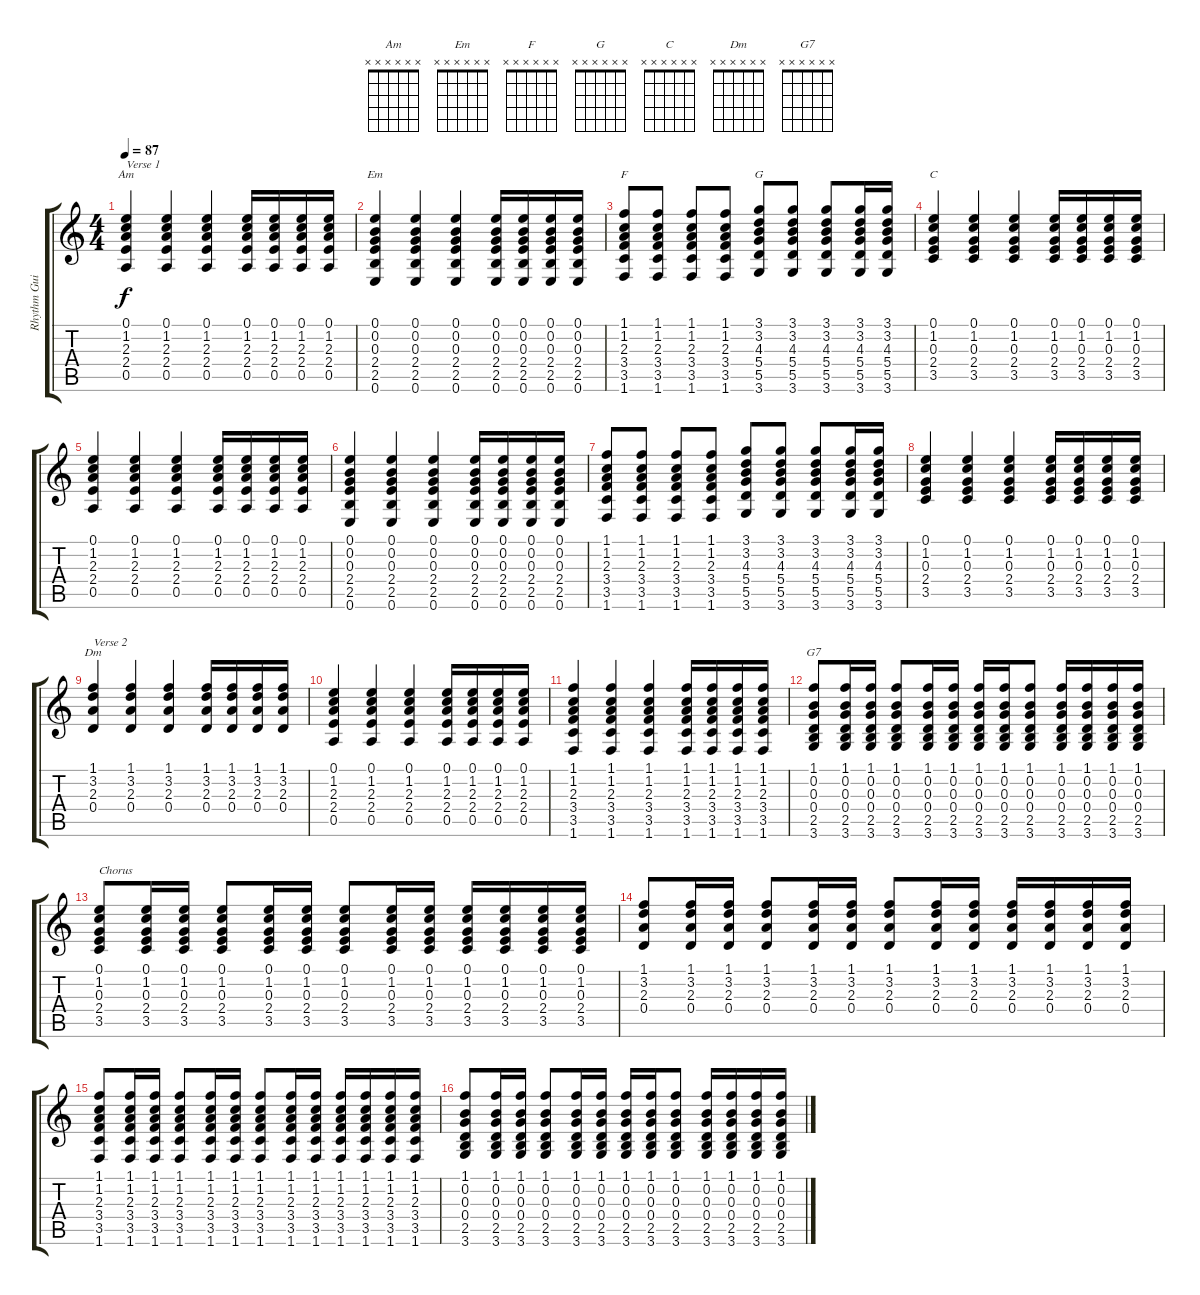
\track ("Rhythm Guitar" "Rhythm Gui") {instrument acousticguitarsteel}
\staff {score tabs}
\tuning (E4 B3 G3 D3 A2 E2) {hide}
\chord ("Am" x x x x x x)
\chord ("Em" x x x x x x)
\chord ("F" x x x x x x)
\chord ("G" x x x x x x)
\chord ("C" x x x x x x)
\chord ("Dm" x x x x x x)
\chord ("G7" x x x x x x)
\ts (4 4)
\tempo 87
\clef g2
\ks c
(0.1 1.2 2.3 2.4 0.5).4{ch "Am" txt "Verse 1" dy f} (0.1 1.2 2.3 2.4 0.5).4 (0.1 1.2 2.3 2.4 0.5).4 (0.1 1.2 2.3 2.4 0.5).16 (0.1 1.2 2.3 2.4 0.5).16 (0.1 1.2 2.3 2.4 0.5).16 (0.1 1.2 2.3 2.4 0.5).16 |
(0.1 0.2 0.3 2.4 2.5 0.6).4{ch "Em"} (0.1 0.2 0.3 2.4 2.5 0.6).4 (0.1 0.2 0.3 2.4 2.5 0.6).4 (0.1 0.2 0.3 2.4 2.5 0.6).16 (0.1 0.2 0.3 2.4 2.5 0.6).16 (0.1 0.2 0.3 2.4 2.5 0.6).16 (0.1 0.2 0.3 2.4 2.5 0.6).16 |
(1.1 1.2 2.3 3.4 3.5 1.6).8{ch "F"} (1.1 1.2 2.3 3.4 3.5 1.6).8 (1.1 1.2 2.3 3.4 3.5 1.6).8 (1.1 1.2 2.3 3.4 3.5 1.6).8 (3.1 3.2 4.3 5.4 5.5 3.6).8{ch "G"} (3.1 3.2 4.3 5.4 5.5 3.6).8 (3.1 3.2 4.3 5.4 5.5 3.6).8 (3.1 3.2 4.3 5.4 5.5 3.6).16 (3.1 3.2 4.3 5.4 5.5 3.6).16 |
(0.1 1.2 0.3 2.4 3.5).4{ch "C"} (0.1 1.2 0.3 2.4 3.5).4 (0.1 1.2 0.3 2.4 3.5).4 (0.1 1.2 0.3 2.4 3.5).16 (0.1 1.2 0.3 2.4 3.5).16 (0.1 1.2 0.3 2.4 3.5).16 (0.1 1.2 0.3 2.4 3.5).16 |
(0.1 1.2 2.3 2.4 0.5).4 (0.1 1.2 2.3 2.4 0.5).4 (0.1 1.2 2.3 2.4 0.5).4 (0.1 1.2 2.3 2.4 0.5).16 (0.1 1.2 2.3 2.4 0.5).16 (0.1 1.2 2.3 2.4 0.5).16 (0.1 1.2 2.3 2.4 0.5).16 |
(0.1 0.2 0.3 2.4 2.5 0.6).4 (0.1 0.2 0.3 2.4 2.5 0.6).4 (0.1 0.2 0.3 2.4 2.5 0.6).4 (0.1 0.2 0.3 2.4 2.5 0.6).16 (0.1 0.2 0.3 2.4 2.5 0.6).16 (0.1 0.2 0.3 2.4 2.5 0.6).16 (0.1 0.2 0.3 2.4 2.5 0.6).16 |
(1.1 1.2 2.3 3.4 3.5 1.6).8 (1.1 1.2 2.3 3.4 3.5 1.6).8 (1.1 1.2 2.3 3.4 3.5 1.6).8 (1.1 1.2 2.3 3.4 3.5 1.6).8 (3.1 3.2 4.3 5.4 5.5 3.6).8 (3.1 3.2 4.3 5.4 5.5 3.6).8 (3.1 3.2 4.3 5.4 5.5 3.6).8 (3.1 3.2 4.3 5.4 5.5 3.6).16 (3.1 3.2 4.3 5.4 5.5 3.6).16 |
(0.1 1.2 0.3 2.4 3.5).4 (0.1 1.2 0.3 2.4 3.5).4 (0.1 1.2 0.3 2.4 3.5).4 (0.1 1.2 0.3 2.4 3.5).16 (0.1 1.2 0.3 2.4 3.5).16 (0.1 1.2 0.3 2.4 3.5).16 (0.1 1.2 0.3 2.4 3.5).16 |
(1.1 3.2 2.3 0.4).4{ch "Dm" txt "Verse 2"} (1.1 3.2 2.3 0.4).4 (1.1 3.2 2.3 0.4).4 (1.1 3.2 2.3 0.4).16 (1.1 3.2 2.3 0.4).16 (1.1 3.2 2.3 0.4).16 (1.1 3.2 2.3 0.4).16 |
(0.1 1.2 2.3 2.4 0.5).4 (0.1 1.2 2.3 2.4 0.5).4 (0.1 1.2 2.3 2.4 0.5).4 (0.1 1.2 2.3 2.4 0.5).16 (0.1 1.2 2.3 2.4 0.5).16 (0.1 1.2 2.3 2.4 0.5).16 (0.1 1.2 2.3 2.4 0.5).16 |
(1.1 1.2 2.3 3.4 3.5 1.6).4 (1.1 1.2 2.3 3.4 3.5 1.6).4 (1.1 1.2 2.3 3.4 3.5 1.6).4 (1.1 1.2 2.3 3.4 3.5 1.6).16 (1.1 1.2 2.3 3.4 3.5 1.6).16 (1.1 1.2 2.3 3.4 3.5 1.6).16 (1.1 1.2 2.3 3.4 3.5 1.6).16 |
(1.1 0.2 0.3 0.4 2.5 3.6).8{ch "G7"} (1.1 0.2 0.3 0.4 2.5 3.6).16 (1.1 0.2 0.3 0.4 2.5 3.6).16 (1.1 0.2 0.3 0.4 2.5 3.6).8 (1.1 0.2 0.3 0.4 2.5 3.6).16 (1.1 0.2 0.3 0.4 2.5 3.6).16 (1.1 0.2 0.3 0.4 2.5 3.6).16 (1.1 0.2 0.3 0.4 2.5 3.6).16 (1.1 0.2 0.3 0.4 2.5 3.6).8 (1.1 0.2 0.3 0.4 2.5 3.6).16 (1.1 0.2 0.3 0.4 2.5 3.6).16 (1.1 0.2 0.3 0.4 2.5 3.6).16 (1.1 0.2 0.3 0.4 2.5 3.6).16 |
(0.1 1.2 0.3 2.4 3.5).8{txt "Chorus"} (0.1 1.2 0.3 2.4 3.5).16 (0.1 1.2 0.3 2.4 3.5).16 (0.1 1.2 0.3 2.4 3.5).8 (0.1 1.2 0.3 2.4 3.5).16 (0.1 1.2 0.3 2.4 3.5).16 (0.1 1.2 0.3 2.4 3.5).8 (0.1 1.2 0.3 2.4 3.5).16 (0.1 1.2 0.3 2.4 3.5).16 (0.1 1.2 0.3 2.4 3.5).16 (0.1 1.2 0.3 2.4 3.5).16 (0.1 1.2 0.3 2.4 3.5).16 (0.1 1.2 0.3 2.4 3.5).16 |
(1.1 3.2 2.3 0.4).8 (1.1 3.2 2.3 0.4).16 (1.1 3.2 2.3 0.4).16 (1.1 3.2 2.3 0.4).8 (1.1 3.2 2.3 0.4).16 (1.1 3.2 2.3 0.4).16 (1.1 3.2 2.3 0.4).8 (1.1 3.2 2.3 0.4).16 (1.1 3.2 2.3 0.4).16 (1.1 3.2 2.3 0.4).16 (1.1 3.2 2.3 0.4).16 (1.1 3.2 2.3 0.4).16 (1.1 3.2 2.3 0.4).16 |
(1.1 1.2 2.3 3.4 3.5 1.6).8 (1.1 1.2 2.3 3.4 3.5 1.6).16 (1.1 1.2 2.3 3.4 3.5 1.6).16 (1.1 1.2 2.3 3.4 3.5 1.6).8 (1.1 1.2 2.3 3.4 3.5 1.6).16 (1.1 1.2 2.3 3.4 3.5 1.6).16 (1.1 1.2 2.3 3.4 3.5 1.6).8 (1.1 1.2 2.3 3.4 3.5 1.6).16 (1.1 1.2 2.3 3.4 3.5 1.6).16 (1.1 1.2 2.3 3.4 3.5 1.6).16 (1.1 1.2 2.3 3.4 3.5 1.6).16 (1.1 1.2 2.3 3.4 3.5 1.6).16 (1.1 1.2 2.3 3.4 3.5 1.6).16 |
(1.1 0.2 0.3 0.4 2.5 3.6).8 (1.1 0.2 0.3 0.4 2.5 3.6).16 (1.1 0.2 0.3 0.4 2.5 3.6).16 (1.1 0.2 0.3 0.4 2.5 3.6).8 (1.1 0.2 0.3 0.4 2.5 3.6).16 (1.1 0.2 0.3 0.4 2.5 3.6).16 (1.1 0.2 0.3 0.4 2.5 3.6).16 (1.1 0.2 0.3 0.4 2.5 3.6).16 (1.1 0.2 0.3 0.4 2.5 3.6).8 (1.1 0.2 0.3 0.4 2.5 3.6).16 (1.1 0.2 0.3 0.4 2.5 3.6).16 (1.1 0.2 0.3 0.4 2.5 3.6).16 (1.1 0.2 0.3 0.4 2.5 3.6).16
